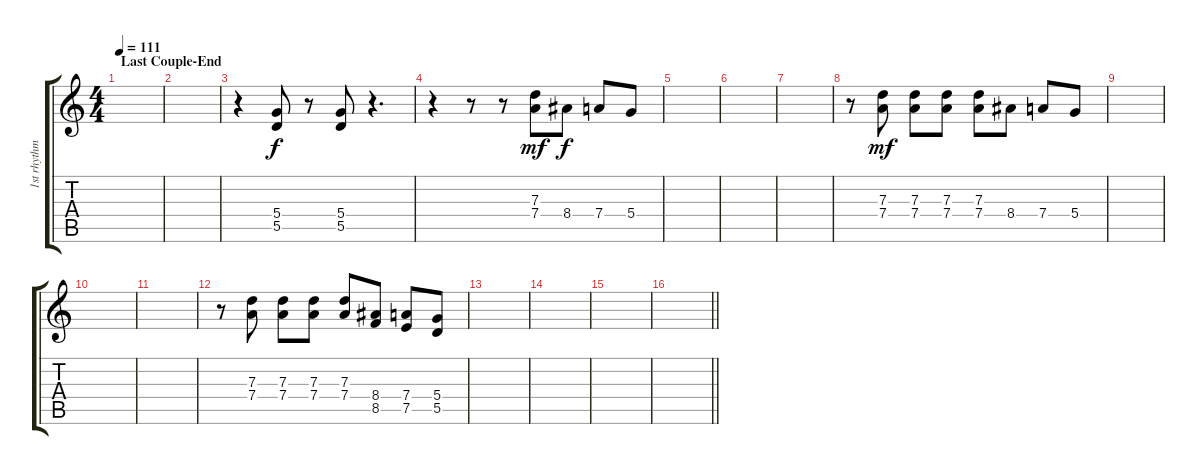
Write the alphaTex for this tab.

\track ("1st rhythm guitar " "1st rhythm") {instrument electricguitarmuted}
\staff {score tabs}
\tuning (E4 B3 G3 D3 A2 E2) {hide}
\ts (4 4)
\section ("" "Last Couple-End")
\tempo 111
\clef g2
\ks c
|
|
r.4 (5.4 5.5).8 r.8 (5.4 5.5).8 r.4{d} |
r.4 r.8 r.8 (7.3 7.4).8{dy mf} 8.4.8{dy f} 7.4.8 5.4.8 |
|
|
|
r.8 (7.3 7.4).8{dy mf} (7.3 7.4).8 (7.3 7.4).8 (7.3 7.4).8 8.4.8 7.4.8 5.4.8 |
|
|
|
r.8 (7.3 7.4).8 (7.3 7.4).8 (7.3 7.4).8 (7.3 7.4).8 (8.4 8.5).8 (7.4 7.5).8 (5.4 5.5).8 |
|
|
|
\barLineRight lightlight
